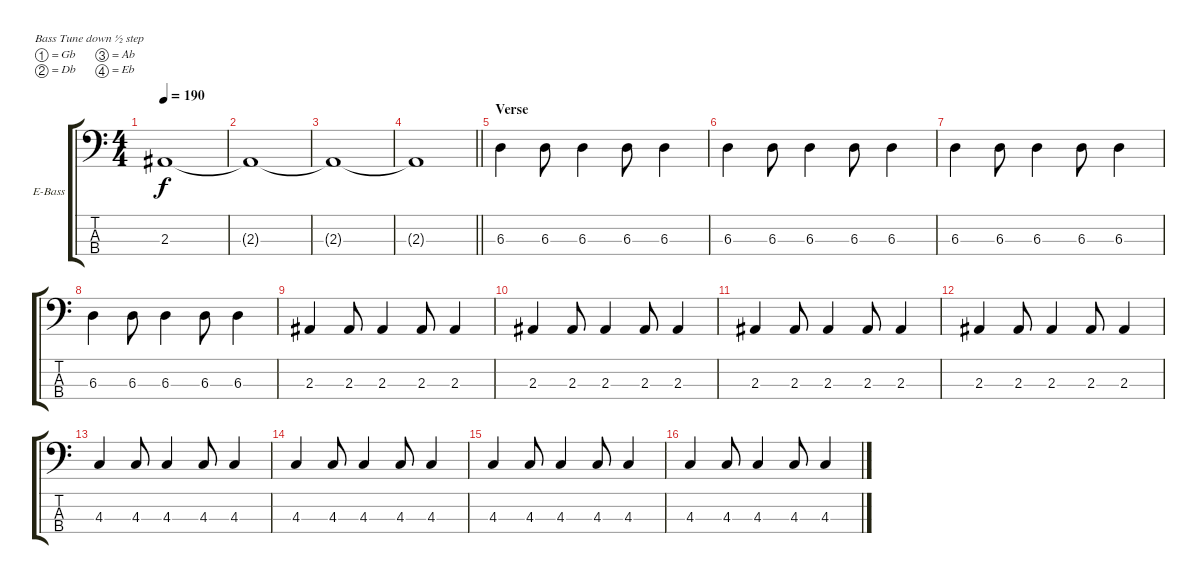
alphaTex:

\bracketExtendMode groupsimilarinstruments
\firstSystemTrackNameOrientation horizontal
\otherSystemsTrackNameOrientation horizontal
\track ("Bass" "E-Bass") {instrument electricbasspick}
\staff {score tabs}
\tuning (Gb2 Db2 Ab1 Eb1)
\ts (4 4)
\tempo 190
\clef f4
\ks c
2.3.1{dy f} |
2.3{t}.1 |
2.3{t}.1 |
\barLineRight lightlight
2.3{t}.1 |
\section ("" "Verse")
6.3.4 6.3.8 6.3.4 6.3.8 6.3.4 |
6.3.4 6.3.8 6.3.4 6.3.8 6.3.4 |
6.3.4 6.3.8 6.3.4 6.3.8 6.3.4 |
6.3.4 6.3.8 6.3.4 6.3.8 6.3.4 |
2.3.4 2.3.8 2.3.4 2.3.8 2.3.4 |
2.3.4 2.3.8 2.3.4 2.3.8 2.3.4 |
2.3.4 2.3.8 2.3.4 2.3.8 2.3.4 |
2.3.4 2.3.8 2.3.4 2.3.8 2.3.4 |
4.3.4 4.3.8 4.3.4 4.3.8 4.3.4 |
4.3.4 4.3.8 4.3.4 4.3.8 4.3.4 |
4.3.4 4.3.8 4.3.4 4.3.8 4.3.4 |
4.3.4 4.3.8 4.3.4 4.3.8 4.3.4
